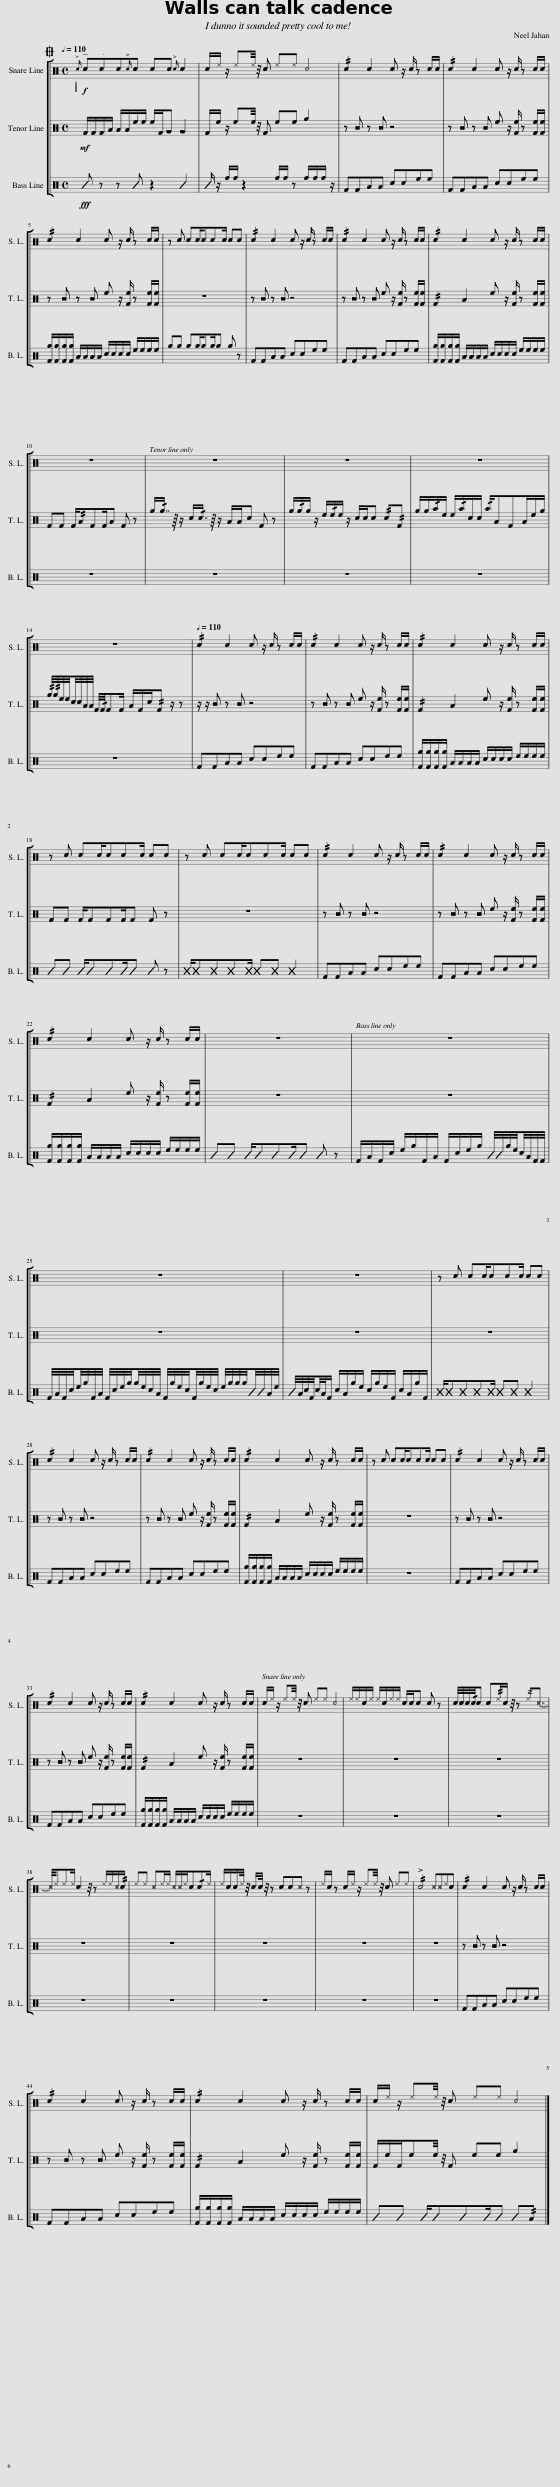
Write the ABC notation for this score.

X:1
%%score [ 1 2 3 ]
L:1/8
Q:1/4=110
M:4/4
I:linebreak $
K:C
V:1 perc
K:none
V:2 perc
K:none
V:3 perc
K:none
V:1
!f!{!>!c} !tenuto!c.cc{!>!c}c cc{!>!c} c2 | c/e/ z/ ee/4 z/4 c ee c2 | !//!c2 c2 c z/ c/ z c/c/ | !//!c2 c2 c z/ c/ z c/c/ |$ !//!c2 c2 c z/ c/ z c/c/ | %5
 z c cc/ccc/ cc | !//!c2 c2 c z/ c/ z c/c/ | !//!c2 c2 c z/ c/ z c/c/ | !//!c2 c2 c z/ c/ z c/c/ |$ z8 | %10
 z8 | z8 | z8 |$ z8 |[Q:1/4=110] !//!c2 c2 c z/ c/ z c/c/ | %15
 !//!c2 c2 c z/ c/ z c/c/ | !//!c2 c2 c z/ c/ z c/c/ |$ z c cc/ccc/ cc | z c cc/ccc/ cc | !//!c2 c2 c z/ c/ z c/c/ | %20
 !//!c2 c2 c z/ c/ z c/c/ |$ !//!c2 c2 c z/ c/ z c/c/ | z8 | z8 |$ z8 | %25
 z8 | z c cc/ccc/ cc |$ !//!c2 c2 c z/ c/ z c/c/ | !//!c2 c2 c z/ c/ z c/c/ | !//!c2 c2 c z/ c/ z c/c/ | %30
 z c cc/ccc/ cc | !//!c2 c2 c z/ c/ z c/c/ |$ !//!c2 c2 c z/ c/ z c/c/ | !//!c2 c2 c z/ c/ z c/c/ | c/e/ z/ ee/4 z/4 c ee c2 | %35
 e/e/c/e/ e/c/e/e/ c/c/c c z | c/4c/4c/4!/!c/4c c!//!e/c/ z/4 z ec7/4- |$ c/4eee/ c2 z/4 z e/e/c/!//!c/ | ee ce/e/ c/c/e/c!/!ce/ | e/c/c/e/4 z/4 c/c/4 z/4 z ccc z | %40
 e/c/ z c/e/ z/ ee/4 z/4 c ee | !//!!>!c4 ccec | !//!c2 c2 c z/ c/ z c/c/ |$ !//!c2 c2 c z/ c/ z c/c/ | !//!c2 c2 c z/ c/ z c/c/ | %45
 c/e/ z/ ee/4 z/4 c ee c2 |] %46
V:2
!mf! F/F/F/A/ A/A/e/e/ e/F/G G2 | F/e/ z/ ee/4 z/4 F ee g2 | z B z B z4 | z B z B e z/ [Fe]/ z [Fe]/[Fe]/ |$ z B z B e z/ [Fe]/ z [Fe]/[Fe]/ | %5
 z8 | z B z B z4 | z B z B e z/ [Fe]/ z [Fe]/[Fe]/ | !//!F2 A2 e z/ [Fe]/ z [Fe]/[Fe]/ |$ FF F/!//!AFF/A F z | %10
 g/!/!g7/8 z/8 z/ c/!/!c7/8 z/8 z/ A/A/c F z | g/!/!g/g/ z/ e/!/!e/e/ z/ c/c/c !//!c!//!F | g/g/!/!a/e/ e/!/!a/c/c/ !/!a/AFA/e/g/ |$ !//!g/4!//!g/4e/4e/4c/4c/4A/4A/4 F/4!/!F/4FF/ A/F/c/!//!F z/ z | z/ z/ B z B z4 | %15
 z B z B e z/ [Fe]/ z [Fe]/[Fe]/ | !//!F2 A2 e z/ [Fe]/ z [Fe]/[Fe]/ |$ FF F/FFF/F F z | z8 | z B z B z4 | %20
 z B z B e z/ [Fe]/ z [Fe]/[Fe]/ |$ !//!F2 A2 e z/ [Fe]/ z [Fe]/[Fe]/ | z8 | z8 |$ z8 | %25
 z8 | z8 |$ z B z B z4 | z B z B e z/ [Fe]/ z [Fe]/[Fe]/ | !//!F2 A2 e z/ [Fe]/ z [Fe]/[Fe]/ | %30
 z8 | z B z B z4 |$ z B z B e z/ [Fe]/ z [Fe]/[Fe]/ | !//!F2 A2 e z/ [Fe]/ z [Fe]/[Fe]/ | z8 | %35
 z8 | z8 |$ z8 | z8 | z8 | %40
 z8 | z8 | z B z B z4 |$ z B z B e z/ [Fe]/ z [Fe]/[Fe]/ | !//!F2 A2 e z/ [Fe]/ z [Fe]/[Fe]/ | %45
 F/e/F/ee/4 z/4 F ee g2 |] %46
V:3
!fff! B z z B z2 B2 | B/ z/ f/f/ z2 f/f/ z f/f/f/ z/ | FFAA ccee | FFAA ccee |$ [Fg]/[Fg]/[Fg]/[Fg]/ A/A/A/A/ c/c/c/c/ e/e/e/e/ | %5
 gg gg/gg/g g z | FFAA ccee | FFAA ccee | [Fg]/[Fg]/[Fg]/[Fg]/ A/A/A/A/ c/c/c/c/ e/e/e/e/ |$ z8 | %10
 z8 | z8 | z8 |$ z8 | FFAA ccee | %15
 FFAA ccee | [Fg]/[Fg]/[Fg]/[Fg]/ A/A/A/A/ c/c/c/c/ e/e/e/e/ |$ BB B/BBB/B B z | B/BBBB/ BB B2 | FFAA ccee | %20
 FFAA ccee |$ [Fg]/[Fg]/[Fg]/[Fg]/ A/A/A/A/ c/c/c/c/ e/e/e/e/ | BB B/BBB/B B z | F/A/F/c/ e/g/F/A/ F/c/e/g/ B/4B/4g/4e/4c/4A/4F/4F/4 |$ F/4A/4F/4c/4e/4g/4F/4A/4 F/4c/4e/4g/4g/4e/4c/4A/4 F/4g/4e/4c/4F/4g/4e/4c/4 e/4g/4g/4g/4B/4B/4A/4e/4 | %25
 B/4A/4c/4F/4c/4A/4F/ c/A/g/e/ c/g/e/F/ c/A/g/F/ | B/BBBB/ BB B2 |$ FFAA ccee | FFAA ccee | [Fg]/[Fg]/[Fg]/[Fg]/ A/A/A/A/ c/c/c/c/ e/e/e/e/ | %30
 z8 | FFAA ccee |$ FFAA ccee | [Fg]/[Fg]/[Fg]/[Fg]/ A/A/A/A/ c/c/c/c/ e/e/e/e/ | z8 | %35
 z8 | z8 |$ z8 | z8 | z8 | %40
 z8 | z8 | FFAA ccee |$ FFAA ccee | [Fg]/[Fg]/[Fg]/[Fg]/ A/A/A/A/ c/c/c/c/ e/e/e/e/ | %45
 BB B/BBB/B B!//!A |] %46
